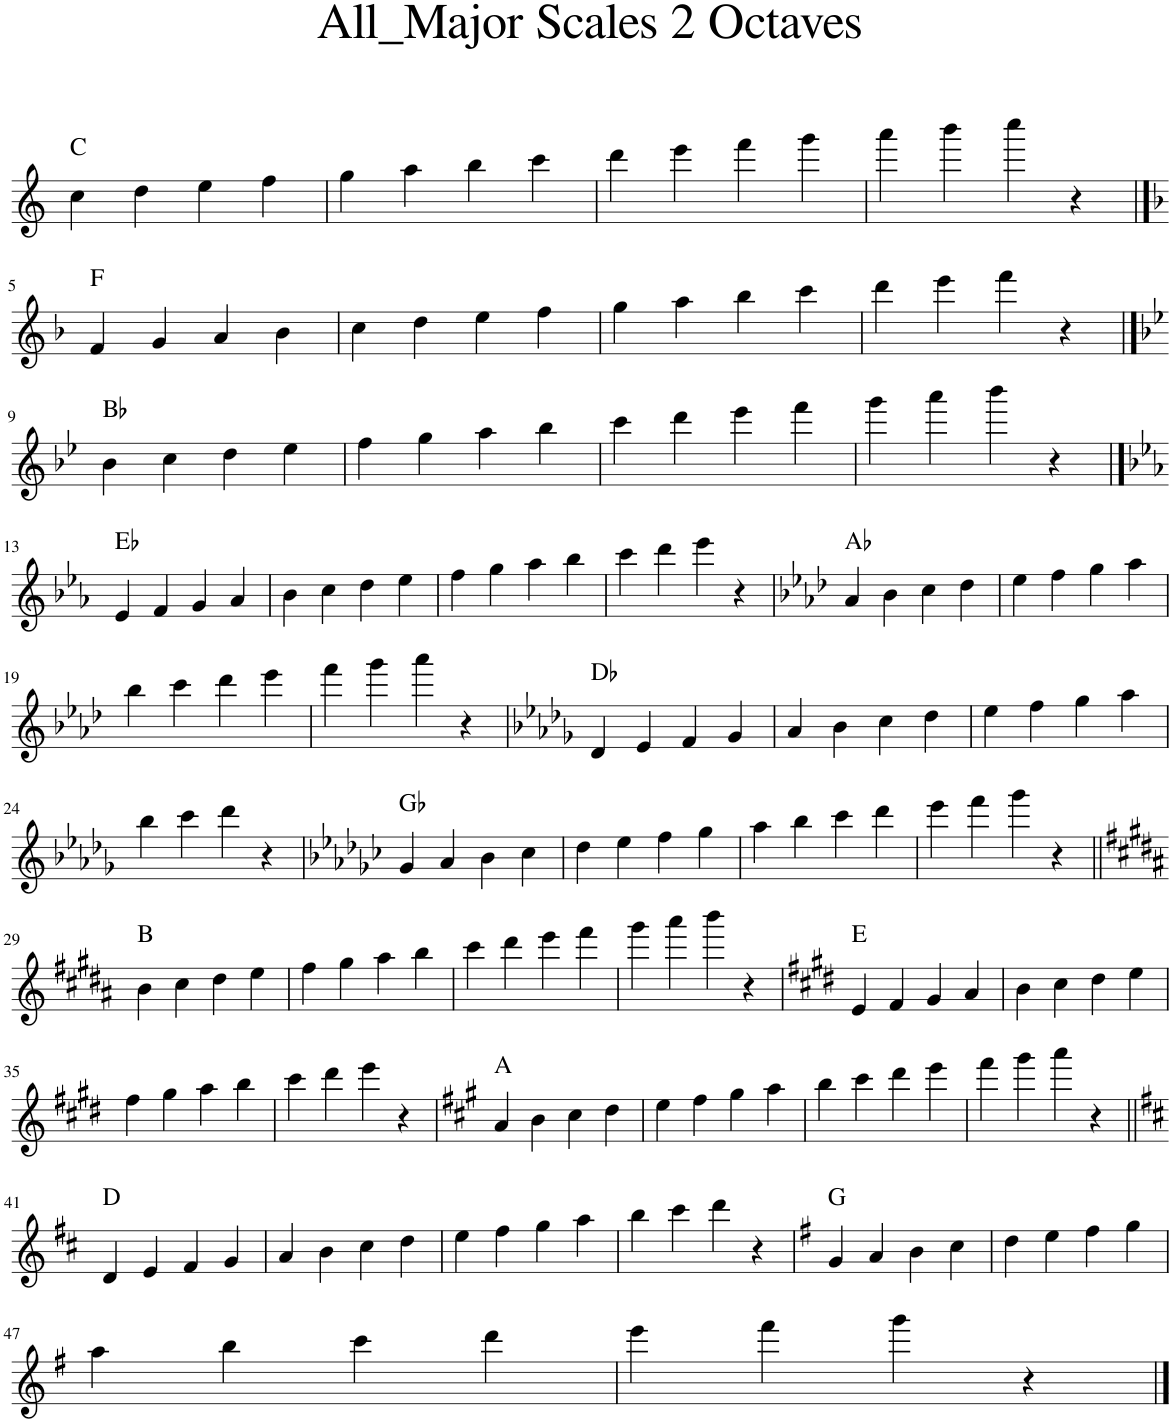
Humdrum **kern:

**kern	**harte
*part1	*part1
*staff1	*
*I"Piano	*
*I'Pno.	*
*clefG2	*
*k[]	*
=1	=1
4cc\	C:maj
4dd\	.
4ee\	.
4ff\	.
=2	=2
4gg\	.
4aa\	.
4bb\	.
4ccc\	.
=3	=3
4ddd\	.
4eee\	.
4fff\	.
4ggg\	.
=4	=4
4aaa\	.
4bbb\	.
4cccc\	.
4r	.
!!LO:LB:g=z
==5	==5
*k[b-]	*
4f/	F:maj
4g/	.
4a/	.
4b-\	.
=6	=6
4cc\	.
4dd\	.
4ee\	.
4ff\	.
=7	=7
4gg\	.
4aa\	.
4bb-\	.
4ccc\	.
=8	=8
4ddd\	.
4eee\	.
4fff\	.
4r	.
!!LO:LB:g=z
==9	==9
*k[b-e-]	*
4b-\	Bb:maj
4cc\	.
4dd\	.
4ee-\	.
=10	=10
4ff\	.
4gg\	.
4aa\	.
4bb-\	.
=11	=11
4ccc\	.
4ddd\	.
4eee-\	.
4fff\	.
=12	=12
4ggg\	.
4aaa\	.
4bbb-\	.
4r	.
!!LO:LB:g=z
==13	==13
*k[b-e-a-]	*
4e-/	Eb:maj
4f/	.
4g/	.
4a-/	.
=14	=14
4b-\	.
4cc\	.
4dd\	.
4ee-\	.
=15	=15
4ff\	.
4gg\	.
4aa-\	.
4bb-\	.
=16	=16
4ccc\	.
4ddd\	.
4eee-\	.
4r	.
=17	=17
*k[b-e-a-d-]	*
4a-/	Ab:maj
4b-\	.
4cc\	.
4dd-\	.
=18	=18
4ee-\	.
4ff\	.
4gg\	.
4aa-\	.
!!LO:LB:g=z
=19	=19
4bb-\	.
4ccc\	.
4ddd-\	.
4eee-\	.
=20	=20
4fff\	.
4ggg\	.
4aaa-\	.
4r	.
=21	=21
*k[b-e-a-d-g-]	*
4d-/	Db:maj
4e-/	.
4f/	.
4g-/	.
=22	=22
4a-/	.
4b-\	.
4cc\	.
4dd-\	.
=23	=23
4ee-\	.
4ff\	.
4gg-\	.
4aa-\	.
!!LO:LB:g=z
=24	=24
4bb-\	.
4ccc\	.
4ddd-\	.
4r	.
=25	=25
*k[b-e-a-d-g-c-]	*
4g-/	Gb:maj
4a-/	.
4b-\	.
4cc-\	.
=26	=26
4dd-\	.
4ee-\	.
4ff\	.
4gg-\	.
=27	=27
4aa-\	.
4bb-\	.
4ccc-\	.
4ddd-\	.
=28	=28
4eee-\	.
4fff\	.
4ggg-\	.
4r	.
!!LO:LB:g=z
=29||	=29||
*k[f#c#g#d#a#]	*
4b\	B:maj
4cc#\	.
4dd#\	.
4ee\	.
=30	=30
4ff#\	.
4gg#\	.
4aa#\	.
4bb\	.
=31	=31
4ccc#\	.
4ddd#\	.
4eee\	.
4fff#\	.
=32	=32
4ggg#\	.
4aaa#\	.
4bbb\	.
4r	.
=33	=33
*k[f#c#g#d#]	*
4e/	E:maj
4f#/	.
4g#/	.
4a/	.
=34	=34
4b\	.
4cc#\	.
4dd#\	.
4ee\	.
!!LO:LB:g=z
=35	=35
4ff#\	.
4gg#\	.
4aa\	.
4bb\	.
=36	=36
4ccc#\	.
4ddd#\	.
4eee\	.
4r	.
=37	=37
*k[f#c#g#]	*
4a/	A:maj
4b\	.
4cc#\	.
4dd\	.
=38	=38
4ee\	.
4ff#\	.
4gg#\	.
4aa\	.
=39	=39
4bb\	.
4ccc#\	.
4ddd\	.
4eee\	.
=40	=40
4fff#\	.
4ggg#\	.
4aaa\	.
4r	.
!!LO:LB:g=z
=41||	=41||
*k[f#c#]	*
4d/	D:maj
4e/	.
4f#/	.
4g/	.
=42	=42
4a/	.
4b\	.
4cc#\	.
4dd\	.
=43	=43
4ee\	.
4ff#\	.
4gg\	.
4aa\	.
=44	=44
4bb\	.
4ccc#\	.
4ddd\	.
4r	.
=45	=45
*k[f#]	*
4g/	G:maj
4a/	.
4b\	.
4cc\	.
=46	=46
4dd\	.
4ee\	.
4ff#\	.
4gg\	.
!!LO:LB:g=z
=47	=47
4aa\	.
4bb\	.
4ccc\	.
4ddd\	.
=48	=48
4eee\	.
4fff#\	.
4ggg\	.
4r	.
==	==
*-	*-
